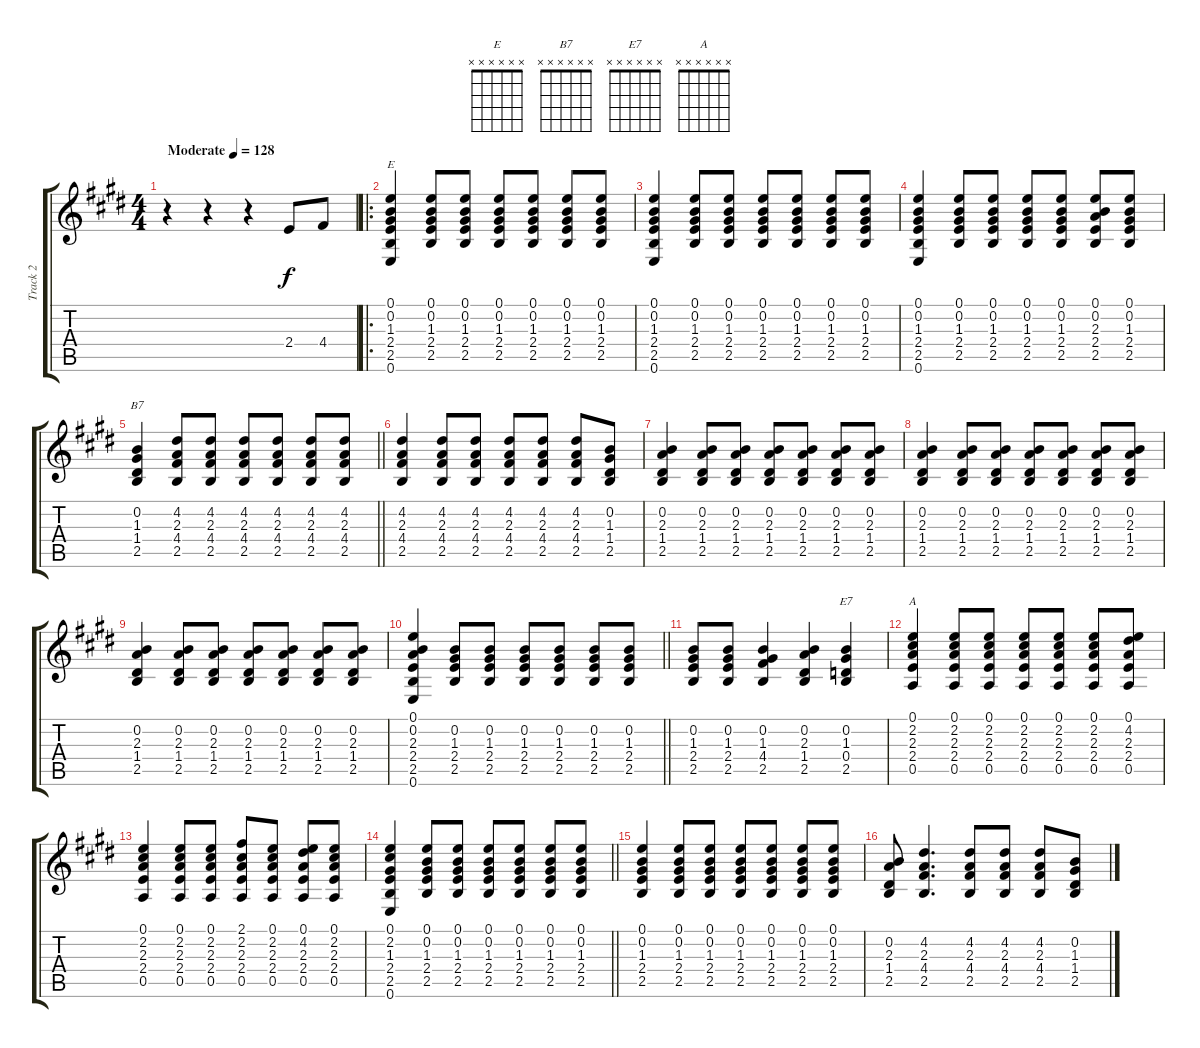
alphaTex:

\track ("Track 2" "Track 2") {instrument acousticguitarsteel}
\staff {score tabs}
\tuning (E4 B3 G3 D3 A2 E2) {hide}
\chord ("E" x x x x x x)
\chord ("B7" x x x x x x)
\chord ("E7" x x x x x x)
\chord ("A" x x x x x x)
\ts (4 4)
\tempo (128 "Moderate")
\clef g2
\ks e
r.4{dy f instrument acousticguitarsteel} r.4 r.4 2.4.8 4.4.8 |
\ro
(0.1 0.2 1.3 2.4 2.5 0.6).4{ch "E"} (0.1 0.2 1.3 2.4 2.5).8 (0.1 0.2 1.3 2.4 2.5).8 (0.1 0.2 1.3 2.4 2.5).8 (0.1 0.2 1.3 2.4 2.5).8 (0.1 0.2 1.3 2.4 2.5).8 (0.1 0.2 1.3 2.4 2.5).8 |
(0.1 0.2 1.3 2.4 2.5 0.6).4 (0.1 0.2 1.3 2.4 2.5).8 (0.1 0.2 1.3 2.4 2.5).8 (0.1 0.2 1.3 2.4 2.5).8 (0.1 0.2 1.3 2.4 2.5).8 (0.1 0.2 1.3 2.4 2.5).8 (0.1 0.2 1.3 2.4 2.5).8 |
(0.1 0.2 1.3 2.4 2.5 0.6).4 (0.1 0.2 1.3 2.4 2.5).8 (0.1 0.2 1.3 2.4 2.5).8 (0.1 0.2 1.3 2.4 2.5).8 (0.1 0.2 1.3 2.4 2.5).8 (0.1 0.2 2.3 2.4 2.5).8 (0.1 0.2 1.3 2.4 2.5).8 |
\barLineRight lightlight
(0.2 1.3 1.4 2.5).4{ch "B7"} (4.2 2.3 4.4 2.5).8 (4.2 2.3 4.4 2.5).8 (4.2 2.3 4.4 2.5).8 (4.2 2.3 4.4 2.5).8 (4.2 2.3 4.4 2.5).8 (4.2 2.3 4.4 2.5).8 |
(4.2 2.3 4.4 2.5).4 (4.2 2.3 4.4 2.5).8 (4.2 2.3 4.4 2.5).8 (4.2 2.3 4.4 2.5).8 (4.2 2.3 4.4 2.5).8 (4.2 2.3 4.4 2.5).8 (0.2 1.3 1.4 2.5).8 |
(0.2 2.3 1.4 2.5).4 (0.2 2.3 1.4 2.5).8 (0.2 2.3 1.4 2.5).8 (0.2 2.3 1.4 2.5).8 (0.2 2.3 1.4 2.5).8 (0.2 2.3 1.4 2.5).8 (0.2 2.3 1.4 2.5).8 |
(0.2 2.3 1.4 2.5).4 (0.2 2.3 1.4 2.5).8 (0.2 2.3 1.4 2.5).8 (0.2 2.3 1.4 2.5).8 (0.2 2.3 1.4 2.5).8 (0.2 2.3 1.4 2.5).8 (0.2 2.3 1.4 2.5).8 |
(0.2 2.3 1.4 2.5).4 (0.2 2.3 1.4 2.5).8 (0.2 2.3 1.4 2.5).8 (0.2 2.3 1.4 2.5).8 (0.2 2.3 1.4 2.5).8 (0.2 2.3 1.4 2.5).8 (0.2 2.3 1.4 2.5).8 |
\barLineRight lightlight
(0.1 0.2 2.3 2.4 2.5 0.6).4 (0.2 1.3 2.4 2.5).8 (0.2 1.3 2.4 2.5).8 (0.2 1.3 2.4 2.5).8 (0.2 1.3 2.4 2.5).8 (0.2 1.3 2.4 2.5).8 (0.2 1.3 2.4 2.5).8 |
(0.2 1.3 2.4 2.5).8 (0.2 1.3 2.4 2.5).8 (0.2 1.3 4.4 2.5).4 (0.2 2.3 1.4 2.5).4 (0.2 1.3 0.4 2.5).4{ch "E7"} |
(0.1 2.2 2.3 2.4 0.5).4{ch "A"} (0.1 2.2 2.3 2.4 0.5).8 (0.1 2.2 2.3 2.4 0.5).8 (0.1 2.2 2.3 2.4 0.5).8 (0.1 2.2 2.3 2.4 0.5).8 (0.1 2.2 2.3 2.4 0.5).8 (0.1 4.2 2.3 2.4 0.5).8 |
(0.1 2.2 2.3 2.4 0.5).4 (0.1 2.2 2.3 2.4 0.5).8 (0.1 2.2 2.3 2.4 0.5).8 (2.1 2.2 2.3 2.4 0.5).8 (0.1 2.2 2.3 2.4 0.5).8 (0.1 4.2 2.3 2.4 0.5).8 (0.1 2.2 2.3 2.4 0.5).8 |
\barLineRight lightlight
(0.1 2.2 1.3 2.4 2.5 0.6).4 (0.1 0.2 1.3 2.4 2.5).8 (0.1 0.2 1.3 2.4 2.5).8 (0.1 0.2 1.3 2.4 2.5).8 (0.1 0.2 1.3 2.4 2.5).8 (0.1 0.2 1.3 2.4 2.5).8 (0.1 0.2 1.3 2.4 2.5).8 |
(0.1 0.2 1.3 2.4 2.5).4 (0.1 0.2 1.3 2.4 2.5).8 (0.1 0.2 1.3 2.4 2.5).8 (0.1 0.2 1.3 2.4 2.5).8 (0.1 0.2 1.3 2.4 2.5).8 (0.1 0.2 1.3 2.4 2.5).8 (0.1 0.2 1.3 2.4 2.5).8 |
(0.2 2.3 1.4 2.5).8 (4.2 2.3 4.4 2.5).4{d} (4.2 2.3 4.4 2.5).8 (4.2 2.3 4.4 2.5).8 (4.2 2.3 4.4 2.5).8 (0.2 1.3 1.4 2.5).8
